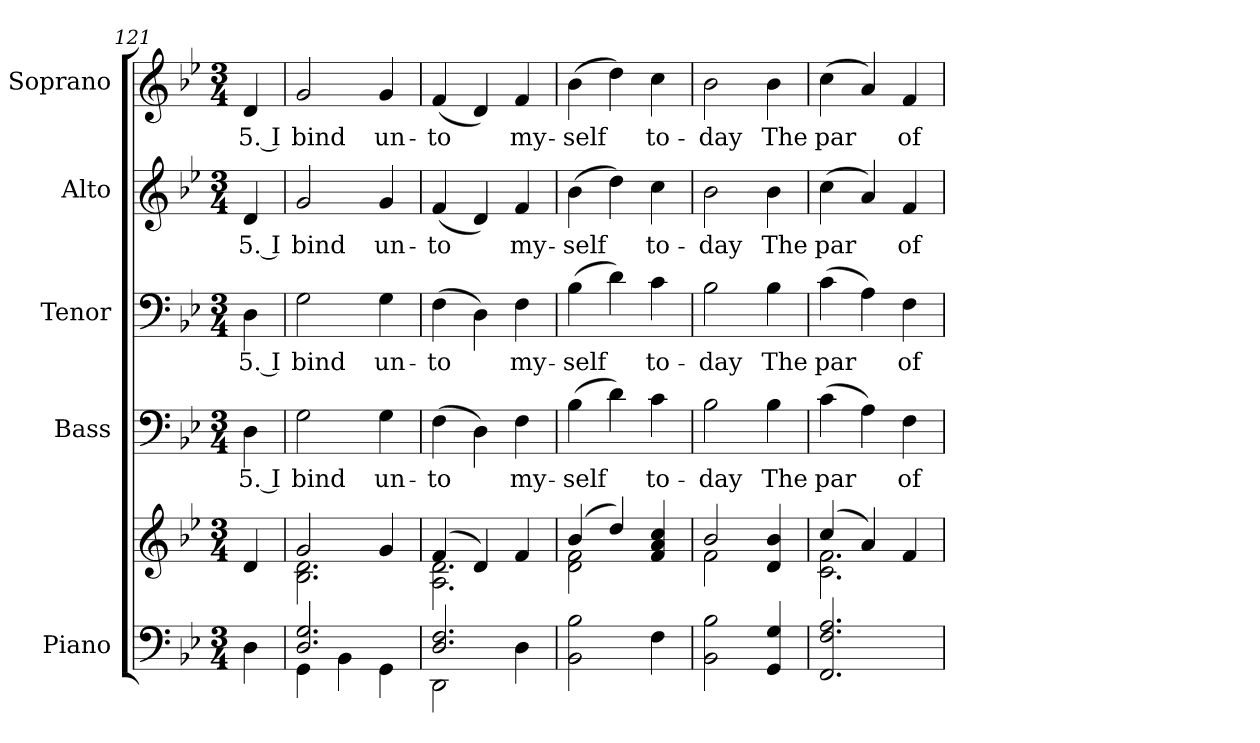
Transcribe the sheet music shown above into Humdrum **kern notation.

**kern	**kern	**kern	**text	**kern	**text	**kern	**text	**kern	**text
*part5	*part5	*part4	*part4	*part3	*part3	*part2	*part2	*part1	*part1
*staff6	*staff5	*staff4	*staff4	*staff3	*staff3	*staff2	*staff2	*staff1	*staff1
*I"Piano	*	*I"Bass	*	*I"Tenor	*	*I"Alto	*	*I"Soprano	*
*I'Pno.	*	*I'B.	*	*I'T.	*	*I'A.	*	*I'S.	*
*clefF4	*clefG2	*clefF4	*	*clefF4	*	*clefG2	*	*clefG2	*
*k[b-e-]	*k[b-e-]	*k[b-e-]	*	*k[b-e-]	*	*k[b-e-]	*	*k[b-e-]	*
*g:	*g:	*g:	*	*g:	*	*g:	*	*g:	*
*M3/4	*M3/4	*M3/4	*	*M3/4	*	*M3/4	*	*M3/4	*
=121	=121	=121	=121	=121	=121	=121	=121	=121	=121
!	!	!	!LO:LY:b:color=#000000	!	!	!	!	!	!
!	!	!	!	!	!LO:LY:b:color=#000000	!	!	!	!
!	!	!	!	!	!	!	!LO:LY:b:color=#000000	!	!
!	!	!	!	!	!	!	!	!	!LO:LY:b:color=#000000
4Di\	4di/	4Di\	5. I	4Di\	5. I	4di/	5. I	4di/	5. I
=122	=122	=122	=122	=122	=122	=122	=122	=122	=122
*^	*^	*	*	*	*	*	*	*	*
!	!	!	!	!	!LO:LY:b:color=#000000	!	!	!	!	!	!
!	!	!	!	!	!	!	!LO:LY:b:color=#000000	!	!	!	!
!	!	!	!	!	!	!	!	!	!LO:LY:b:color=#000000	!	!
!	!	!	!	!	!	!	!	!	!	!	!LO:LY:b:color=#000000
2.Di/ 2.Gi	4GGi\	2gi/	2.B-i\ 2.di	2Gi\	bind	2Gi\	bind	2gi/	bind	2gi/	bind
.	4BB-i\	.	.	.	.	.	.	.	.	.	.
!	!	!	!	!	!LO:LY:b:color=#000000	!	!	!	!	!	!
!	!	!	!	!	!	!	!LO:LY:b:color=#000000	!	!	!	!
!	!	!	!	!	!	!	!	!	!LO:LY:b:color=#000000	!	!
!	!	!	!	!	!	!	!	!	!	!	!LO:LY:b:color=#000000
.	4GGi\	4gi/	.	4Gi\	un-	4Gi\	un-	4gi/	un-	4gi/	un-
=123	=123	=123	=123	=123	=123	=123	=123	=123	=123	=123	=123
!	!	!	!	!	!LO:LY:b:color=#000000	!	!	!	!	!	!
!	!	!	!	!	!	!	!LO:LY:b:color=#000000	!	!	!	!
!	!	!	!	!	!	!	!	!	!LO:LY:b:color=#000000	!	!
!	!	!	!	!	!	!	!	!	!	!	!LO:LY:b:color=#000000
2.Di/ 2.Fi	2DDi\	(4fi/	2.Ai\ 2.di	(4Fi\	-to	(4Fi\	-to	(4fi/	-to	(4fi/	-to
.	.	4di/)	.	4Di\)	.	4Di\)	.	4di/)	.	4di/)	.
!	!	!	!	!	!LO:LY:b:color=#000000	!	!	!	!	!	!
!	!	!	!	!	!	!	!LO:LY:b:color=#000000	!	!	!	!
!	!	!	!	!	!	!	!	!	!LO:LY:b:color=#000000	!	!
!	!	!	!	!	!	!	!	!	!	!	!LO:LY:b:color=#000000
.	4Di\	4fi/	.	4Fi\	my-	4Fi\	my-	4fi/	my-	4fi/	my-
*v	*v	*	*	*	*	*	*	*	*	*	*
=124	=124	=124	=124	=124	=124	=124	=124	=124	=124	=124
*^	*	*	*	*	*	*	*	*	*	*
!	!	!	!	!	!LO:LY:b:color=#000000	!	!	!	!	!	!
*v	*v	*	*	*	*	*	*	*	*	*	*
*^	*	*	*	*	*	*	*	*	*	*
!	!	!	!	!	!	!	!LO:LY:b:color=#000000	!	!	!	!
*v	*v	*	*	*	*	*	*	*	*	*	*
*^	*	*	*	*	*	*	*	*	*	*
!	!	!	!	!	!	!	!	!	!LO:LY:b:color=#000000	!	!
*v	*v	*	*	*	*	*	*	*	*	*	*
*^	*	*	*	*	*	*	*	*	*	*
!	!	!	!	!	!	!	!	!	!	!	!LO:LY:b:color=#000000
*v	*v	*	*	*	*	*	*	*	*	*	*
2BB-i\ 2B-i	(4b-i/	2di\ 2fi	(4B-i\	-self	(4B-i\	-self	(4b-i\	-self	(4b-i\	-self
.	4ddi/)	.	4di\)	.	4di\)	.	4ddi\)	.	4ddi\)	.
!	!	!	!	!LO:LY:b:color=#000000	!	!	!	!	!	!
!	!	!	!	!	!	!LO:LY:b:color=#000000	!	!	!	!
!	!	!	!	!	!	!	!	!LO:LY:b:color=#000000	!	!
!	!	!	!	!	!	!	!	!	!	!LO:LY:b:color=#000000
4Fi\	4fi/ 4ai 4cci	4ryy	4ci\	to-	4ci\	to-	4cci\	to-	4cci\	to-
=125	=125	=125	=125	=125	=125	=125	=125	=125	=125	=125
!	!	!	!	!LO:LY:b:color=#000000	!	!	!	!	!	!
!	!	!	!	!	!	!LO:LY:b:color=#000000	!	!	!	!
!	!	!	!	!	!	!	!	!LO:LY:b:color=#000000	!	!
!	!	!	!	!	!	!	!	!	!	!LO:LY:b:color=#000000
2BB-i\ 2B-i	2b-i/	2fi\	2B-i\	-day	2B-i\	-day	2b-i\	-day	2b-i\	-day
!	!	!	!	!LO:LY:b:color=#000000	!	!	!	!	!	!
!	!	!	!	!	!	!LO:LY:b:color=#000000	!	!	!	!
!	!	!	!	!	!	!	!	!LO:LY:b:color=#000000	!	!
!	!	!	!	!	!	!	!	!	!	!LO:LY:b:color=#000000
4GGi/ 4Gi	4di/ 4b-i	4ryy	4B-i\	The	4B-i\	The	4b-i\	The	4b-i\	The
=126	=126	=126	=126	=126	=126	=126	=126	=126	=126	=126
!	!	!	!	!LO:LY:b:color=#000000	!	!	!	!	!	!
!	!	!	!	!	!	!LO:LY:b:color=#000000	!	!	!	!
!	!	!	!	!	!	!	!	!LO:LY:b:color=#000000	!	!
!	!	!	!	!	!	!	!	!	!	!LO:LY:b:color=#000000
2.FFi/ 2.Fi 2.Ai	(4cci/	2.ci\ 2.fi	(4ci\	par	(4ci\	par	(4cci\	par	(4cci\	par
.	4ai/)	.	4Ai\)	.	4Ai\)	.	4ai/)	.	4ai/)	.
!	!	!	!	!LO:LY:b:color=#000000	!	!	!	!	!	!
!	!	!	!	!	!	!LO:LY:b:color=#000000	!	!	!	!
!	!	!	!	!	!	!	!	!LO:LY:b:color=#000000	!	!
!	!	!	!	!	!	!	!	!	!	!LO:LY:b:color=#000000
.	4fi/	.	4Fi\	of	4Fi\	of	4fi/	of	4fi/	of
*	*v	*v	*	*	*	*	*	*	*	*
=	=	=	=	=	=	=	=	=	=
*-	*-	*-	*-	*-	*-	*-	*-	*-	*-
